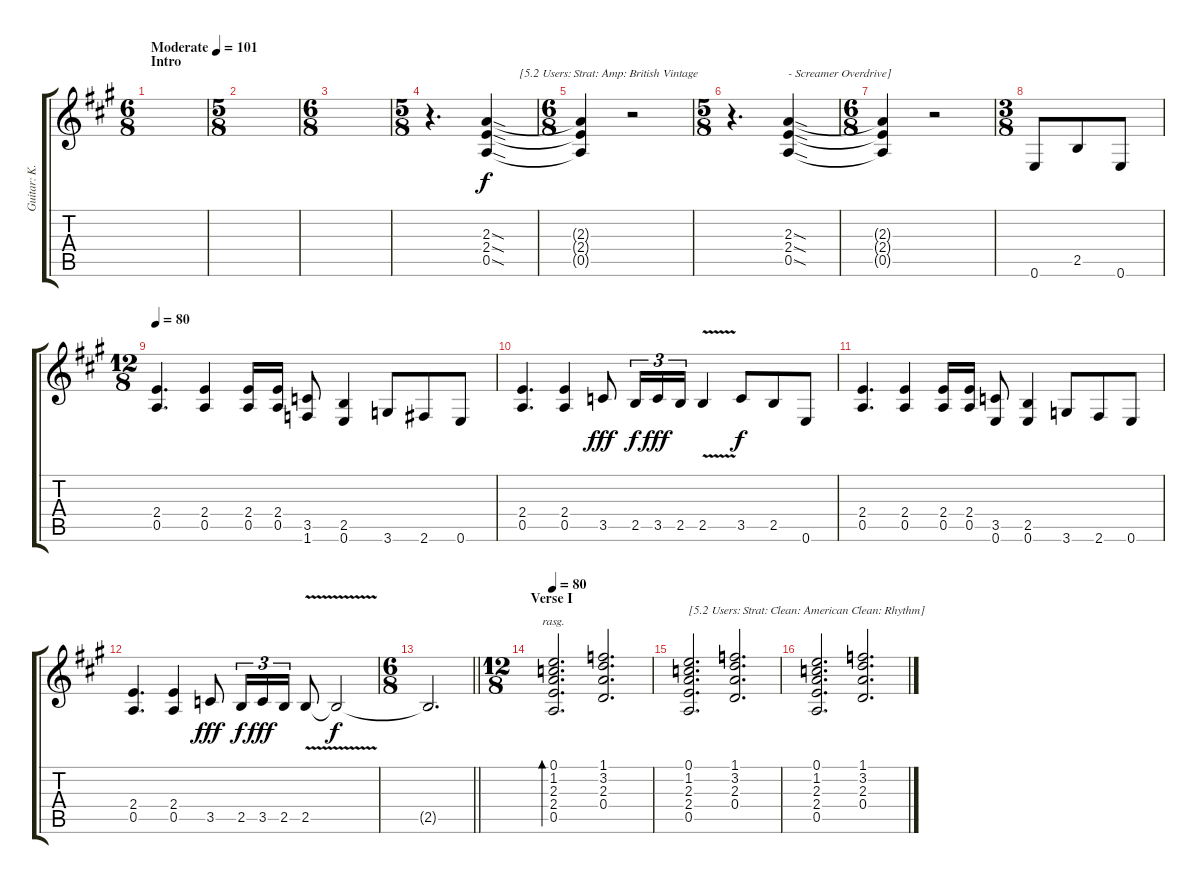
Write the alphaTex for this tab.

\track ("Guitar: K.K." "Guitar: K.") {instrument distortionguitar}
\staff {score tabs}
\tuning (E4 B3 G3 D3 A2 E2) {hide}
\ts (6 8)
\section ("" "Intro")
\tempo (101 "Moderate")
\tempo 85
\tempo (101 "Moderate")
\clef g2
\ks a
|
\ts (5 8)
|
\ts (6 8)
|
\ts (5 8)
r.4{d} (2.3{sod} 2.4{sod} 0.5{sod}).4{txt "           [5.2 Users: Strat: Amp: British Vintage"} |
\ts (6 8)
(2.3{t} 2.4{t} 0.5{t}).4 r.2 |
\ts (5 8)
r.4{d} (2.3{sod} 2.4{sod} 0.5{sod}).4{txt "- Screamer Overdrive]"} |
\ts (6 8)
(2.3{t} 2.4{t} 0.5{t}).4 r.2 |
\ts (3 8)
0.6.8 2.5.8 0.6.8 |
\ts (12 8)
\tempo 80
(2.4 0.5).4{d} (2.4 0.5).4 (2.4 0.5).16 (2.4 0.5).16 (3.5 1.6).8 (2.5 0.6).4 3.6.8 2.6.8 0.6.8 |
(2.4 0.5).4{d} (2.4 0.5).4 3.5.8{dy fff} 2.5.16{tu (3 2) dy f} 3.5.16{tu (3 2) dy fff} 2.5.16{tu (3 2)} 2.5{v}.4 3.5.8{dy f} 2.5.8 0.6.8 |
(2.4 0.5).4{d} (2.4 0.5).4 (2.4 0.5).16 (2.4 0.5).16 (3.5 0.6).8 (2.5 0.6).4 3.6.8 2.6.8 0.6.8 |
(2.4 0.5).4{d} (2.4 0.5).4 3.5.8{dy fff} 2.5.16{tu (3 2) dy f} 3.5.16{tu (3 2) dy fff} 2.5.16{tu (3 2)} 2.5{v}.8 2.5{t}.2{dy f} |
\ts (6 8)
\barLineRight lightlight
2.5{t}.2{d} |
\ts (12 8)
\section ("" "Verse I")
\tempo 80
(0.1 1.2 2.3 2.4 0.5).2{d bd 480 rasg ii instrument electricguitarclean} (1.1 3.2 2.3 0.4).2{d} |
(0.1 1.2 2.3 2.4 0.5).2{d txt "[5.2 Users: Strat: Clean: American Clean: Rhythm]"} (1.1 3.2 2.3 0.4).2{d} |
(0.1 1.2 2.3 2.4 0.5).2{d} (1.1 3.2 2.3 0.4).2{d}
